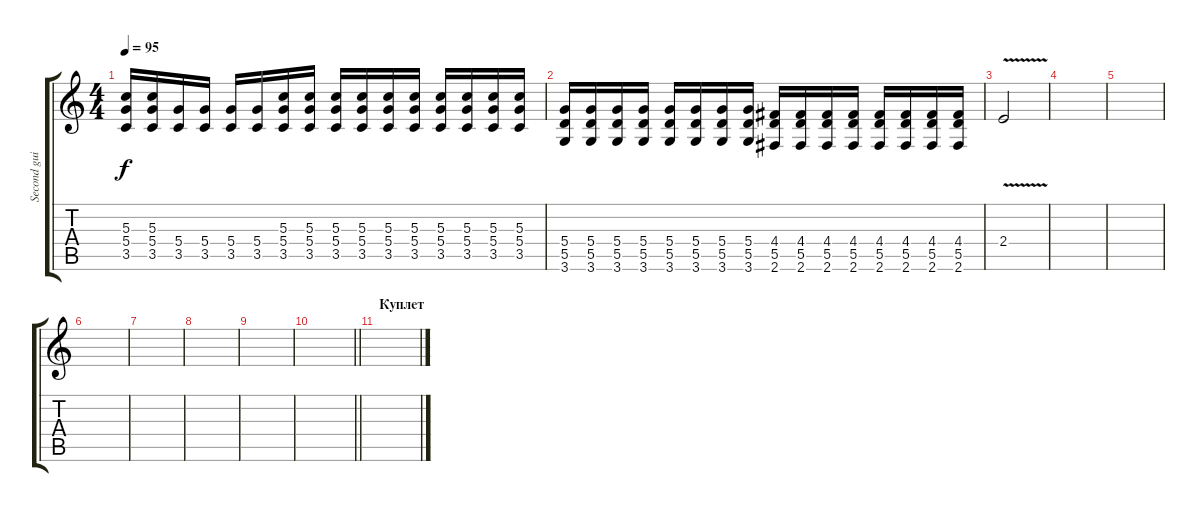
\track ("Second guitar" "Second gui") {instrument overdrivenguitar}
\staff {score tabs}
\tuning (E4 B3 G3 D3 A2 E2) {hide}
\ts (4 4)
\tempo 95
\clef g2
\ks c
(5.3 5.4 3.5).16{dy f} (5.3 5.4 3.5).16 (5.4 3.5).16 (5.4 3.5).16 (5.4 3.5).16 (5.4 3.5).16 (5.3 5.4 3.5).16 (5.3 5.4 3.5).16 (5.3 5.4 3.5).16 (5.3 5.4 3.5).16 (5.3 5.4 3.5).16 (5.3 5.4 3.5).16 (5.3 5.4 3.5).16 (5.3 5.4 3.5).16 (5.3 5.4 3.5).16 (5.3 5.4 3.5).16 |
(5.4 5.5 3.6).16 (5.4 5.5 3.6).16 (5.4 5.5 3.6).16 (5.4 5.5 3.6).16 (5.4 5.5 3.6).16 (5.4 5.5 3.6).16 (5.4 5.5 3.6).16 (5.4 5.5 3.6).16 (4.4 5.5 2.6).16 (4.4 5.5 2.6).16 (4.4 5.5 2.6).16 (4.4 5.5 2.6).16 (4.4 5.5 2.6).16 (4.4 5.5 2.6).16 (4.4 5.5 2.6).16 (4.4 5.5 2.6).16 |
2.4{v}.2 |
|
|
|
|
|
|
\barLineRight lightlight
|
\section ("" "Куплет")
